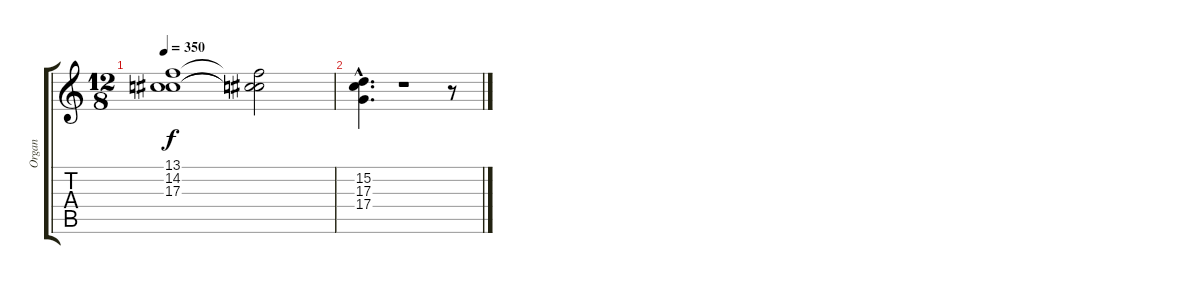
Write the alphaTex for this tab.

\track ("Organ" "Organ") {instrument rockorgan}
\staff {score tabs}
\tuning (E4 B3 G3 D3 A2 E2) {hide}
\ts (12 8)
\tempo 350
\clef g2
\ks c
(13.1{t} 14.2{t} 17.3{t}).1{dy f} (13.1{t} 14.2{t} 17.3{t}).2 |
(15.2{hac} 17.3{hac} 17.4{hac}).4{d} r.1 r.8
